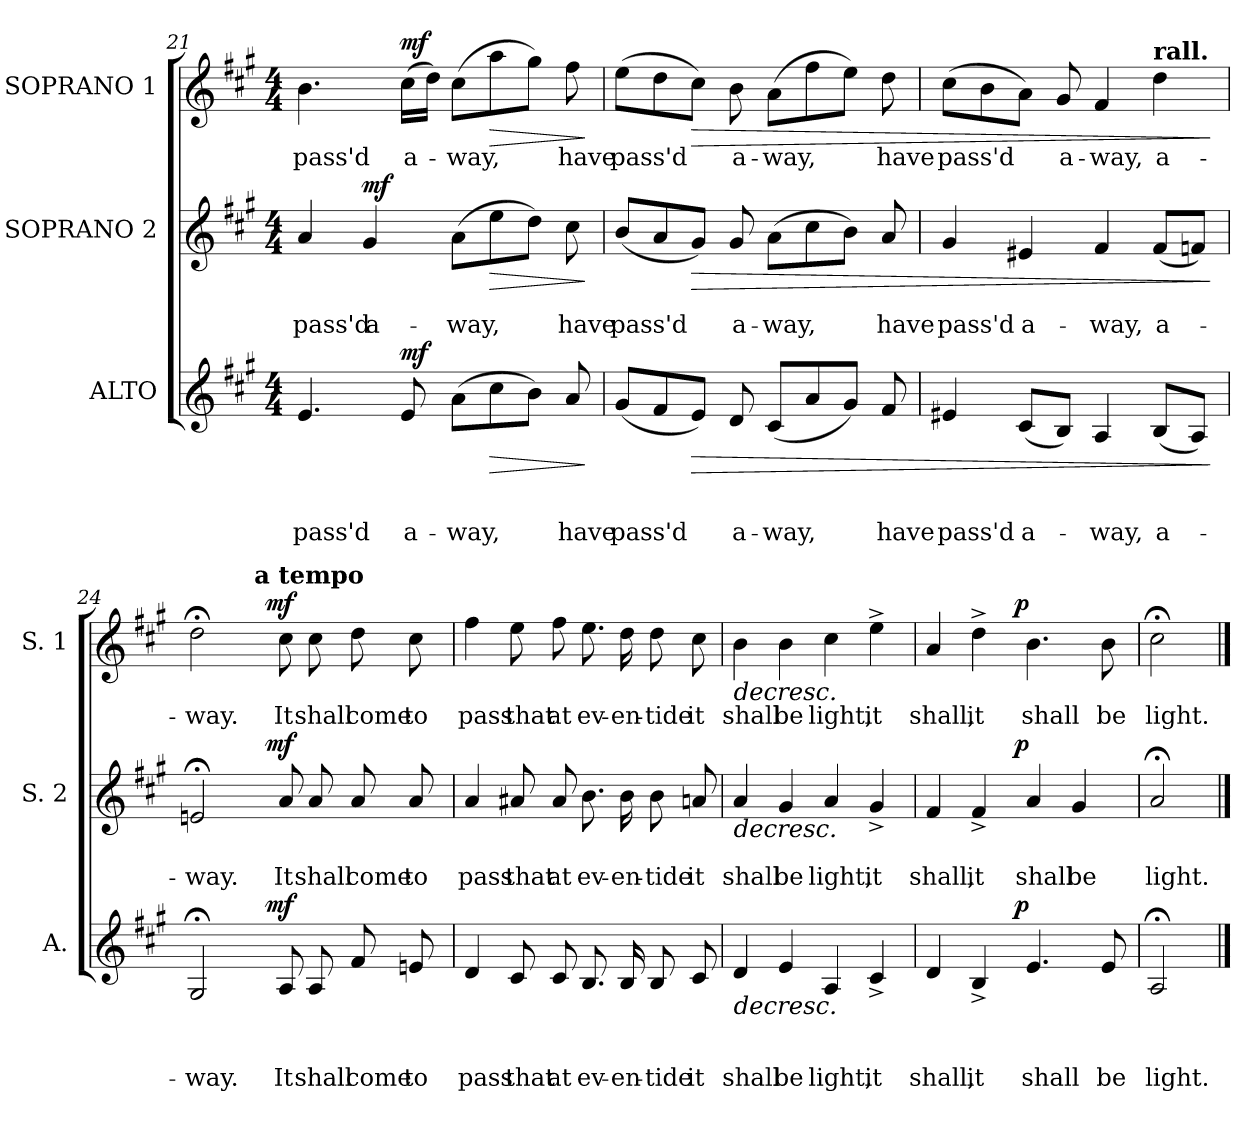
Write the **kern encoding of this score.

**kern	**text	**text	**text	**dynam	**kern	**text	**text	**dynam	**kern	**text	**dynam
*part3	*part3	*part3	*part3	*part3	*part2	*part2	*part2	*part2	*part1	*part1	*part1
*staff3	*staff3	*staff3	*staff3	*staff3	*staff2	*staff2	*staff2	*staff2	*staff1	*staff1	*staff1
*I"ALTO	*	*	*	*	*I"SOPRANO 2	*	*	*	*I"SOPRANO 1	*	*
*I'A.	*	*	*	*	*I'S. 2	*	*	*	*I'S. 1	*	*
*clefG2	*	*	*	*	*clefG2	*	*	*	*clefG2	*	*
*k[f#c#g#]	*	*	*	*	*k[f#c#g#]	*	*	*	*k[f#c#g#]	*	*
*A:	*	*	*	*	*A:	*	*	*	*A:	*	*
*M4/4	*	*	*	*	*M4/4	*	*	*	*M4/4	*	*
=21	=21	=21	=21	=21	=21	=21	=21	=21	=21	=21	=21
!	!	!	!LO:LY:b	!	!	!	!LO:LY:b	!	!	!LO:LY:b	!
4.e/	.	.	pass'd	.	4a/	.	pass'd	.	4.b\	pass'd	.
!	!	!	!	!	!	!	!LO:LY:b	!LO:DY:a	!	!	!
.	.	.	.	.	4g#/	.	a-	mf	.	.	.
!	!	!	!LO:LY:b	!LO:DY:a	!	!	!	!	!	!LO:LY:b	!LO:DY:a
8e/	.	.	a-	mf	.	.	.	.	(>16cc#\LL	a-	mf
.	.	.	.	.	.	.	.	.	16dd\JJ)	.	.
!	!	!	!LO:LY:b	!	!	!	!LO:LY:b	!	!	!LO:LY:b	!
(>8a\L	.	.	-way,	.	(>8a\L	.	-way,	.	(>8cc#\L	-way,	.
!	!	!	!	!LO:HP:b	!	!	!	!LO:HP:b	!	!	!LO:HP:b
8cc#\	.	.	.	>	8ee\	.	.	>	8aa\	.	>
8b\J)	.	.	.	.	8dd\J)	.	.	.	8gg#\J)	.	.
!	!	!	!LO:LY:b	!	!	!	!LO:LY:b	!	!	!LO:LY:b	!
8a/	.	.	have	.	8cc#\	.	have	.	8ff#\	have	.
.	.	.	.	]	.	.	.	]	.	.	]
!!LO:LB:g=z
=22	=22	=22	=22	=22	=22	=22	=22	=22	=22	=22	=22
!	!	!	!LO:LY:b	!	!	!	!LO:LY:b	!	!	!LO:LY:b	!
(<8g#/L	.	.	pass'd	.	(<8b/L	.	pass'd	.	(>8ee\L	pass'd	.
8f#/	.	.	.	.	8a/	.	.	.	8dd\	.	.
!	!	!	!	!LO:HP:b	!	!	!	!LO:HP:b	!	!	!LO:HP:b
8e/J)	.	.	.	>	8g#/J)	.	.	>	8cc#\J)	.	>
!	!	!	!LO:LY:b	!	!	!	!LO:LY:b	!	!	!LO:LY:b	!
8d/	.	.	a-	.	8g#/	.	a-	.	8b\	a-	.
!	!	!	!LO:LY:b	!	!	!	!LO:LY:b	!	!	!LO:LY:b	!
(<8c#/L	.	.	-way,	.	(>8a\L	.	-way,	.	(>8a\L	-way,	.
8a/	.	.	.	.	8cc#\	.	.	.	8ff#\	.	.
8g#/J)	.	.	.	.	8b\J)	.	.	.	8ee\J)	.	.
!	!	!	!LO:LY:b	!	!	!	!LO:LY:b	!	!	!LO:LY:b	!
8f#/	.	.	have	.	8a/	.	have	.	8dd\	have	.
=23	=23	=23	=23	=23	=23	=23	=23	=23	=23	=23	=23
!	!	!	!LO:LY:b	!	!	!	!LO:LY:b	!	!	!LO:LY:b	!
4e#X/	.	.	pass'd	.	4g#/	.	pass'd	.	(>8cc#\L	pass'd	.
.	.	.	.	.	.	.	.	.	8b\	.	.
!	!	!	!LO:LY:b	!	!	!	!LO:LY:b	!	!	!	!
(<8c#/L	.	.	a-	.	4e#X/	.	a-	.	8a\J)	.	.
!	!	!	!	!	!	!	!	!	!	!LO:LY:b	!
8B/J)	.	.	.	.	.	.	.	.	8g#/	a-	.
!	!	!	!LO:LY:b	!	!	!	!LO:LY:b	!	!	!LO:LY:b	!
4A/	.	.	-way,	.	4f#/	.	-way,	.	4f#/	-way,	.
!	!	!	!	!	!	!	!	!	!LO:TX:a:B:t=rall.	!	!
!	!	!	!LO:LY:b	!	!	!	!LO:LY:b	!	!	!LO:LY:b	!
(<8B/L	.	.	a-	.	(<8f#/L	.	a-	.	4dd\	a-	.
8A/J)	.	.	.	.	8fn/J)	.	.	.	.	.	.
.	.	.	.	]	.	.	.	]	.	.	]
=24	=24	=24	=24	=24	=24	=24	=24	=24	=24	=24	=24
!	!	!	!LO:LY:b	!	!	!	!LO:LY:b	!	!	!LO:LY:b	!
*^	*	*	*	*	*^	*	*	*	*^	*	*
*	*	*	*	*	*	*	*	*	*	*	*	*^	*	*
2G#;/	4...ryy	.	.	-way.	.	2en;/	4...ryy	.	-way.	.	2dd;<\	4...ryy	4..ryy	-way.	.
!	!	!	!	!	!	!	!	!	!	!	!	!	!LO:TX:a:B:t=a tempo	!	!
.	.	.	.	.	.	.	.	.	.	.	.	.	2ryy	.	.
!	!	!	!	!	!LO:DY:a	!	!	!	!	!LO:DY:a	!	!	!	!	!LO:DY:a
.	2ryy	.	.	.	mf	.	2ryy	.	.	mf	.	2ryy	.	.	mf
!	!	!	!	!LO:LY:b	!	!	!	!	!LO:LY:b	!	!	!	!	!LO:LY:b	!
8A/	.	.	.	It	.	8a/	.	.	It	.	8cc#\	.	.	It	.
!	!	!	!	!LO:LY:b	!	!	!	!	!LO:LY:b	!	!	!	!	!LO:LY:b	!
8A/	.	.	.	shall	.	8a/	.	.	shall	.	8cc#\	.	.	shall	.
!	!	!	!	!LO:LY:b	!	!	!	!	!LO:LY:b	!	!	!	!	!LO:LY:b	!
8f#/	.	.	.	come	.	8a/	.	.	come	.	8dd\	.	.	come	.
!	!	!	!	!LO:LY:b	!	!	!	!	!LO:LY:b	!	!	!	!	!LO:LY:b	!
8en/	.	.	.	to	.	8a/	.	.	to	.	8cc#\	.	.	to	.
.	.	.	.	.	.	.	.	.	.	.	.	.	16ryy	.	.
.	32ryy	.	.	.	.	.	32ryy	.	.	.	.	32ryy	.	.	.
!!LO:PB:g=z
=25	=25	=25	=25	=25	=25	=25	=25	=25	=25	=25	=25	=25	=25	=25	=25
!	!	!	!	!LO:LY:b	!	!	!	!	!LO:LY:b	!	!	!	!	!LO:LY:b	!
*v	*v	*	*	*	*	*	*	*	*	*	*v	*v	*v	*	*
*	*	*	*	*	*v	*v	*	*	*	*	*	*
4d/	.	.	pass	.	4a/	.	pass	.	4ff#\	pass	.
!	!	!	!LO:LY:b	!	!	!	!LO:LY:b	!	!	!LO:LY:b	!
8c#/	.	.	that	.	8a#X/	.	that	.	8ee\	that	.
!	!	!	!LO:LY:b	!	!	!	!LO:LY:b	!	!	!LO:LY:b	!
8c#/	.	.	at	.	8a#/	.	at	.	8ff#\	at	.
!	!	!	!LO:LY:b	!	!	!	!LO:LY:b	!	!	!LO:LY:b	!
8.B/	.	.	ev-	.	8.b\	.	ev-	.	8.ee\	ev-	.
!	!	!	!LO:LY:b	!	!	!	!LO:LY:b	!	!	!LO:LY:b	!
16B/	.	.	-en-	.	16b\	.	-en-	.	16dd\	-en-	.
!	!	!	!LO:LY:b:rj	!	!	!	!LO:LY:b:rj	!	!	!LO:LY:b:rj	!
8B/	.	.	-tide	.	8b\	.	-tide	.	8dd\	-tide	.
!	!	!	!LO:LY:b	!	!	!	!LO:LY:b	!	!	!LO:LY:b	!
8c#/	.	.	it	.	8an/	.	it	.	8cc#\	it	.
=26	=26	=26	=26	=26	=26	=26	=26	=26	=26	=26	=26
!	!	!	!LO:LY:b	!LO:HP:b	!	!	!LO:LY:b	!LO:HP:b	!	!LO:LY:b	!LO:HP:b
4d/	.	.	shall	>	4a/	.	shall	>	4b\	shall	>
!	!	!	!LO:LY:b	!	!	!	!LO:LY:b	!	!	!LO:LY:b	!
4e/	.	.	be	.	4g#/	.	be	.	4b\	be	.
!	!	!	!LO:LY:b	!	!	!	!LO:LY:b	!	!	!LO:LY:b	!
4A/	.	.	light,	.	4a/	.	light,	.	4cc#\	light,	.
!	!	!	!LO:LY:b	!	!	!	!LO:LY:b	!	!	!LO:LY:b	!
4c#^</	.	.	it	.	4g#^</	.	it	.	4ee^>\	it	.
=27	=27	=27	=27	=27	=27	=27	=27	=27	=27	=27	=27
!	!	!	!LO:LY:b	!	!	!	!LO:LY:b	!	!	!LO:LY:b	!
*^	*	*	*	*	*^	*	*	*	*^	*	*
4d/	4...ryy	.	.	shall,	.	4f#/	4...ryy	.	shall,	.	4a/	4...ryy	shall,	.
!	!	!	!	!LO:LY:b	!	!	!	!	!LO:LY:b	!	!	!	!LO:LY:b	!
4B^</	.	.	.	it	.	4f#^</	.	.	it	.	4dd^>\	.	it	.
!	!	!	!	!	!LO:DY:a	!	!	!	!	!LO:DY:a	!	!	!	!LO:DY:a
.	2ryy	.	.	.	p	.	2ryy	.	.	p	.	2ryy	.	p
!	!	!	!	!LO:LY:b	!	!	!	!	!LO:LY:b	!	!	!	!LO:LY:b	!
4.e/	.	.	.	shall	]	4a/	.	.	shall	]	4.b\	.	shall	]
!	!	!	!	!	!	!	!	!	!LO:LY:b	!	!	!	!	!
.	.	.	.	.	.	4g#/	.	.	be	.	.	.	.	.
!	!	!	!	!LO:LY:b	!	!	!	!	!	!	!	!	!LO:LY:b	!
8e/	.	.	.	be	.	.	.	.	.	.	8b\	.	be	.
.	32ryy	.	.	.	.	.	32ryy	.	.	.	.	32ryy	.	.
=28	=28	=28	=28	=28	=28	=28	=28	=28	=28	=28	=28	=28	=28	=28
!	!	!	!	!LO:LY:b	!	!	!	!	!LO:LY:b	!	!	!	!LO:LY:b	!
*v	*v	*	*	*	*	*	*	*	*	*	*v	*v	*	*
*	*	*	*	*	*v	*v	*	*	*	*	*	*
2A;/	.	.	light.	.	2a;/	.	light.	.	2cc#;<\	light.	.
==	==	==	==	==	==	==	==	==	==	==	==
*-	*-	*-	*-	*-	*-	*-	*-	*-	*-	*-	*-
